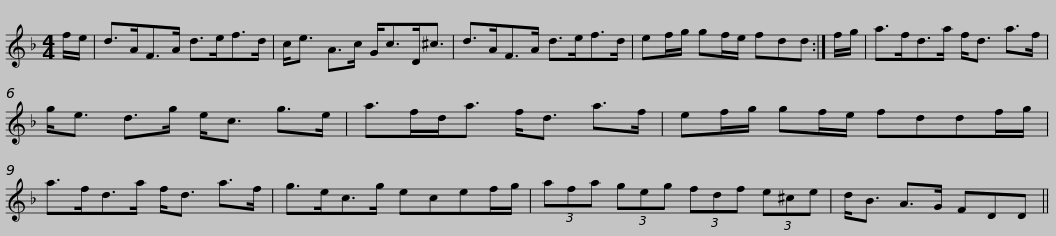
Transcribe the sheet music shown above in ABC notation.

X:1
L:1/8
M:4/4
I:linebreak $
K:Dmin
V:1 treble
V:1
 f/e/ | d>AF>A d>ef>d | c<e A>c G<cD<^c | d>AF>A d>ef>d | ef/g/ gf/e/ fdd :| %5
 f/g/ |$ a>fd>a f<d a>f | g<e d>g e<c g>e | a>fd<a f<d a>f | ef/g/ gf/e/ fddf/g/ |$ %10
 a>fd>a f<d a>f | g>ec>g ecef/g/ | (3afa (3geg (3fdf (3e^ce | d<B A>G FDD || %14
